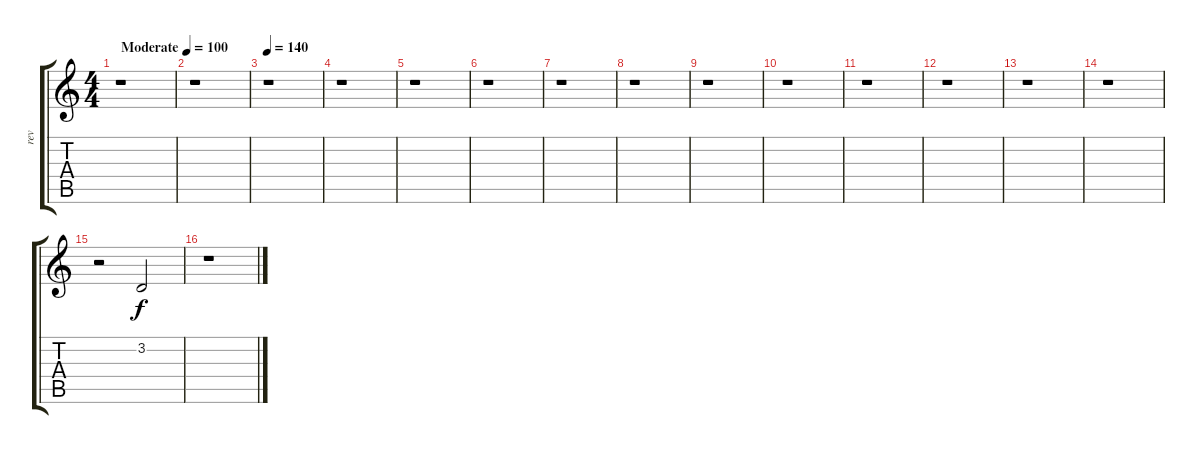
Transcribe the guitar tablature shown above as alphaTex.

\track ("rev" "rev") {instrument reversecymbal}
\staff {score tabs}
\tuning (E4 B3 G3 D3 A2 E2) {hide}
\ts (4 4)
\tempo (100 "Moderate")
\clef g2
\ks c
r.1{dy f instrument reversecymbal} |
r.1 |
\tempo 140
r.1 |
r.1 |
r.1 |
r.1 |
r.1 |
r.1 |
r.1 |
r.1 |
r.1 |
r.1 |
r.1 |
r.1 |
r.2 3.2.2 |
r.1
